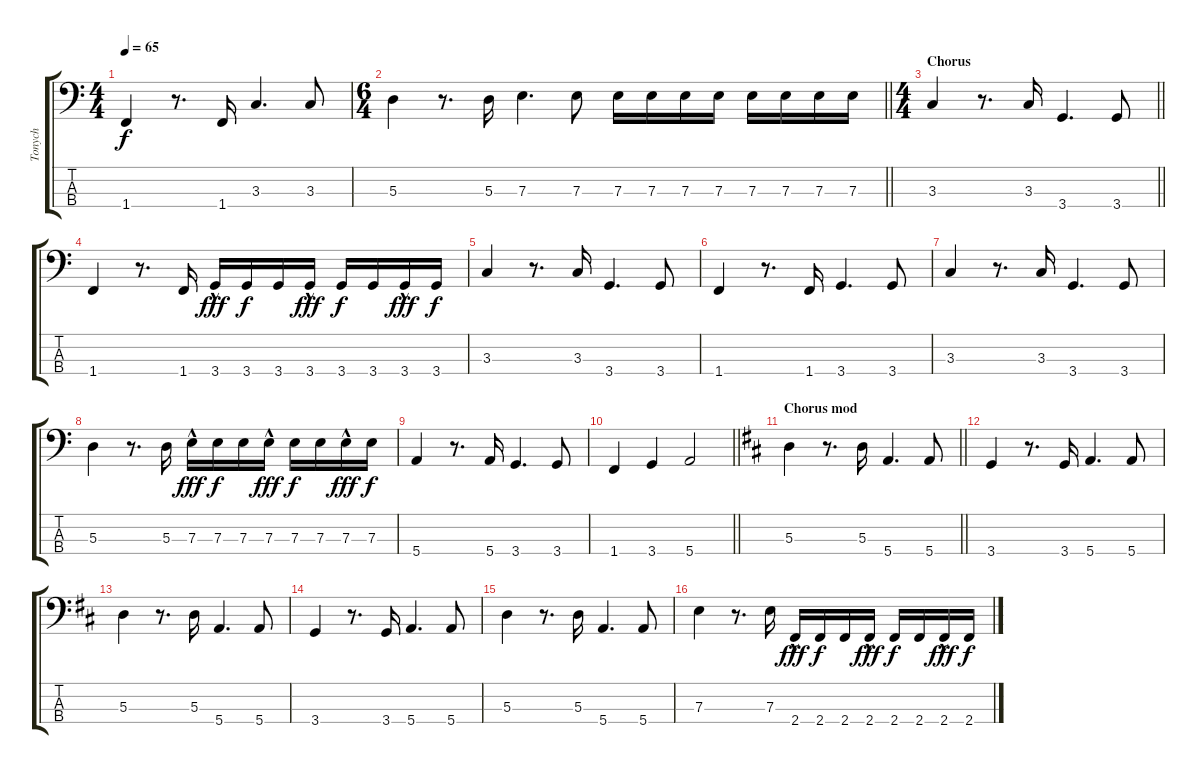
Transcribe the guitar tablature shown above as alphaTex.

\track ("Tonych" "Tonych") {instrument electricbassfinger}
\staff {score tabs}
\tuning (G2 D2 A1 E1) {hide}
\ts (4 4)
\tempo 65
\clef f4
\ks c
1.4.4{dy f} r.8{d} 1.4.16 3.3.4{d} 3.3.8 |
\ts (6 4)
\barLineRight lightlight
5.3.4 r.8{d} 5.3.16 7.3.4{d} 7.3.8 7.3.16 7.3.16 7.3.16 7.3.16 7.3.16 7.3.16 7.3.16 7.3.16 |
\ts (4 4)
\section ("" "Chorus")
\barLineRight lightlight
3.3.4 r.8{d} 3.3.16 3.4.4{d} 3.4.8 |
1.4.4 r.8{d} 1.4.16 3.4{hac}.16{dy fff} 3.4.16{dy f} 3.4.16 3.4{hac}.16{dy fff} 3.4.16{dy f} 3.4.16 3.4{hac}.16{dy fff} 3.4.16{dy f} |
3.3.4 r.8{d} 3.3.16 3.4.4{d} 3.4.8 |
1.4.4 r.8{d} 1.4.16 3.4.4{d} 3.4.8 |
3.3.4 r.8{d} 3.3.16 3.4.4{d} 3.4.8 |
5.3.4 r.8{d} 5.3.16 7.3{hac}.16{dy fff} 7.3.16{dy f} 7.3.16 7.3{hac}.16{dy fff} 7.3.16{dy f} 7.3.16 7.3{hac}.16{dy fff} 7.3.16{dy f} |
5.4.4 r.8{d} 5.4.16 3.4.4{d} 3.4.8 |
\barLineRight lightlight
1.4.4 3.4.4 5.4.2 |
\section ("" "Chorus mod")
\barLineRight lightlight
\ks d
5.3.4 r.8{d} 5.3.16 5.4.4{d} 5.4.8 |
3.4.4 r.8{d} 3.4.16 5.4.4{d} 5.4.8 |
5.3.4 r.8{d} 5.3.16 5.4.4{d} 5.4.8 |
3.4.4 r.8{d} 3.4.16 5.4.4{d} 5.4.8 |
5.3.4 r.8{d} 5.3.16 5.4.4{d} 5.4.8 |
7.3.4 r.8{d} 7.3.16 2.4{hac}.16{dy fff} 2.4.16{dy f} 2.4.16 2.4{hac}.16{dy fff} 2.4.16{dy f} 2.4.16 2.4{hac}.16{dy fff} 2.4.16{dy f}
